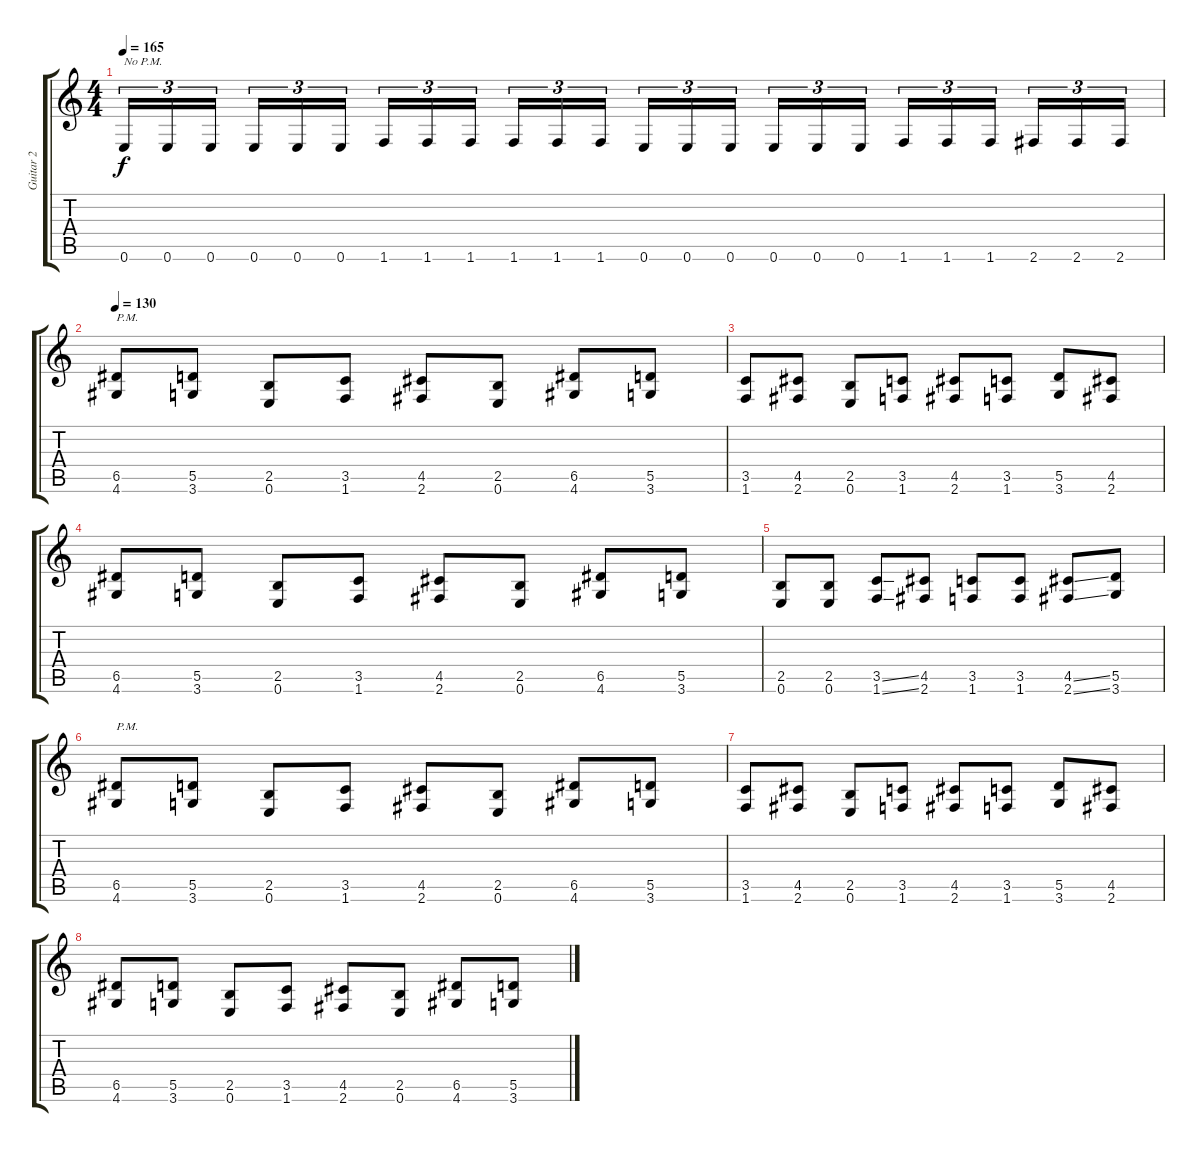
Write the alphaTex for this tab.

\track ("Guitar 2" "Guitar 2") {instrument distortionguitar}
\staff {score tabs}
\tuning (E4 B3 G3 D3 A2 E2) {hide}
\ts (4 4)
\tempo 165
\clef g2
\ks c
0.6.16{tu (3 2) txt "No P.M." dy f} 0.6.16{tu (3 2)} 0.6.16{tu (3 2)} 0.6.16{tu (3 2)} 0.6.16{tu (3 2)} 0.6.16{tu (3 2)} 1.6.16{tu (3 2)} 1.6.16{tu (3 2)} 1.6.16{tu (3 2)} 1.6.16{tu (3 2)} 1.6.16{tu (3 2)} 1.6.16{tu (3 2)} 0.6.16{tu (3 2)} 0.6.16{tu (3 2)} 0.6.16{tu (3 2)} 0.6.16{tu (3 2)} 0.6.16{tu (3 2)} 0.6.16{tu (3 2)} 1.6.16{tu (3 2)} 1.6.16{tu (3 2)} 1.6.16{tu (3 2)} 2.6.16{tu (3 2)} 2.6.16{tu (3 2)} 2.6.16{tu (3 2)} |
\tempo 130
(6.5 4.6).8{txt "P.M."} (5.5 3.6).8 (2.5 0.6).8 (3.5 1.6).8 (4.5 2.6).8 (2.5 0.6).8 (6.5 4.6).8 (5.5 3.6).8 |
(3.5 1.6).8 (4.5 2.6).8 (2.5 0.6).8 (3.5 1.6).8 (4.5 2.6).8 (3.5 1.6).8 (5.5 3.6).8 (4.5 2.6).8 |
(6.5 4.6).8 (5.5 3.6).8 (2.5 0.6).8 (3.5 1.6).8 (4.5 2.6).8 (2.5 0.6).8 (6.5 4.6).8 (5.5 3.6).8 |
(2.5 0.6).8 (2.5 0.6).8 (3.5{ss} 1.6{ss}).8 (4.5 2.6).8 (3.5 1.6).8 (3.5 1.6).8 (4.5{ss} 2.6{ss}).8 (5.5 3.6).8 |
(6.5 4.6).8{txt "P.M."} (5.5 3.6).8 (2.5 0.6).8 (3.5 1.6).8 (4.5 2.6).8 (2.5 0.6).8 (6.5 4.6).8 (5.5 3.6).8 |
(3.5 1.6).8 (4.5 2.6).8 (2.5 0.6).8 (3.5 1.6).8 (4.5 2.6).8 (3.5 1.6).8 (5.5 3.6).8 (4.5 2.6).8 |
(6.5 4.6).8 (5.5 3.6).8 (2.5 0.6).8 (3.5 1.6).8 (4.5 2.6).8 (2.5 0.6).8 (6.5 4.6).8 (5.5 3.6).8
